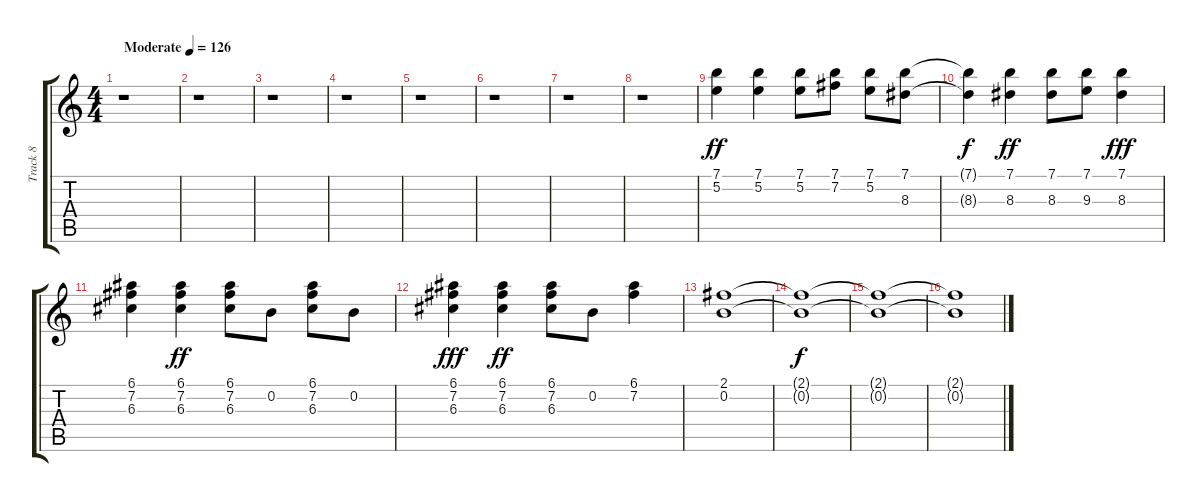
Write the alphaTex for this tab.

\track ("Track 8" "Track 8") {instrument overdrivenguitar}
\staff {score tabs}
\tuning (E4 B3 G3 D3 A2 E2) {hide}
\ts (4 4)
\tempo (126 "Moderate")
\clef g2
\ks c
r.1{dy ff instrument overdrivenguitar} |
r.1 |
r.1 |
r.1 |
r.1 |
r.1 |
r.1 |
r.1 |
(7.1 5.2).4 (7.1 5.2).4 (7.1 5.2).8 (7.1 7.2).8 (7.1 5.2).8 (7.1 8.3).8 |
(7.1{t} 8.3{t}).4{dy f} (7.1 8.3).4{dy ff} (7.1 8.3).8 (7.1 9.3).8 (7.1 8.3).4{dy fff} |
(6.1 7.2 6.3).4 (6.1 7.2 6.3).4{dy ff} (6.1 7.2 6.3).8 0.2.8 (6.1 7.2 6.3).8 0.2.8 |
(6.1 7.2 6.3).4{dy fff} (6.1 7.2 6.3).4{dy ff} (6.1 7.2 6.3).8 0.2.8 (6.1 7.2).4 |
(2.1 0.2).1 |
(2.1{t} 0.2{t}).1{dy f} |
(2.1{t} 0.2{t}).1 |
(2.1{t} 0.2{t}).1
